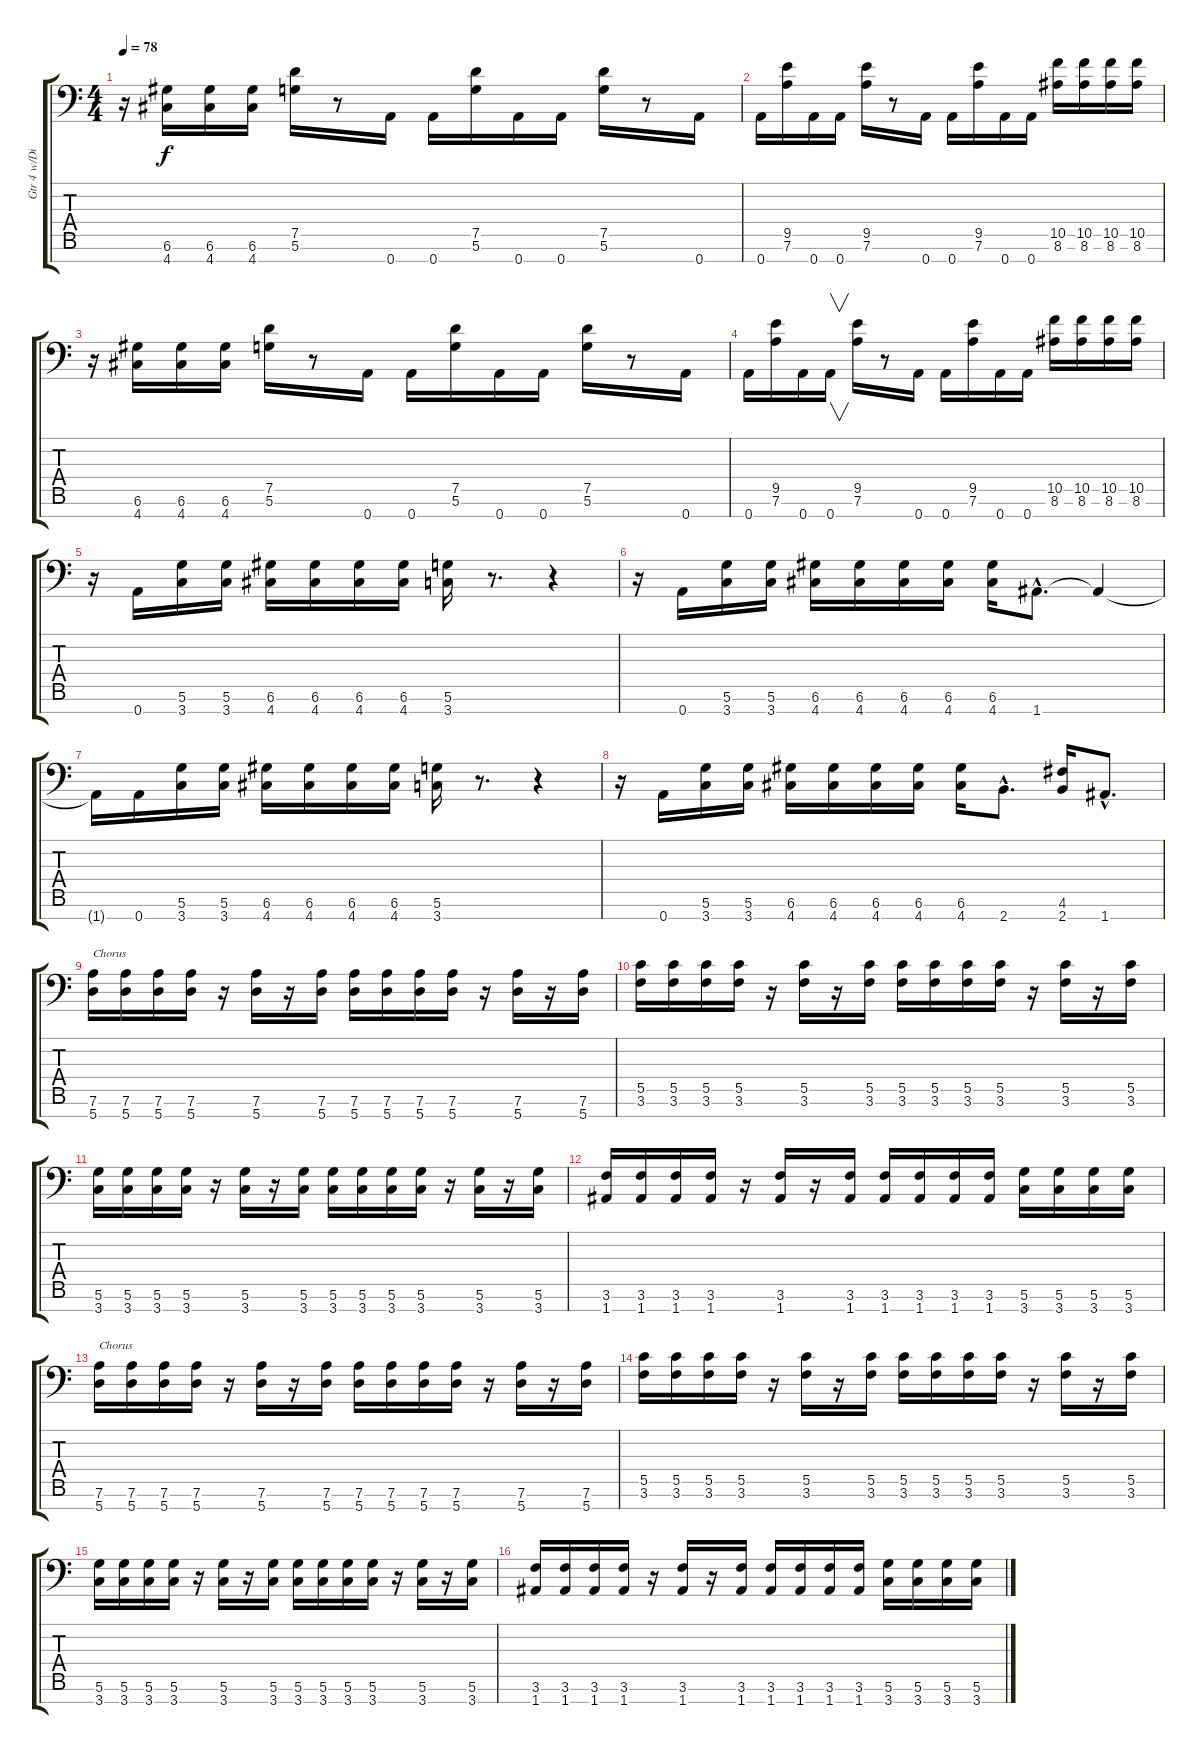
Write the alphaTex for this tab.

\track ("Gtr 4 w/Dist." "Gtr 4 w/Di") {instrument distortionguitar}
\staff {score tabs}
\tuning (D4 A3 F3 C3 G2 D2 A1) {hide}
\ts (4 4)
\tempo 78
\clef f4
\ks c
r.16{dy f} (6.6 4.7).16 (6.6 4.7).16 (6.6 4.7).16 (7.5 5.6).16 r.8 0.7.16 0.7.16 (7.5 5.6).16 0.7.16 0.7.16 (7.5 5.6).16 r.8 0.7.16 |
0.7.16 (9.5 7.6).16 0.7.16 0.7.16 (9.5 7.6).16 r.8 0.7.16 0.7.16 (9.5 7.6).16 0.7.16 0.7.16 (10.5 8.6).16 (10.5 8.6).16 (10.5 8.6).16 (10.5 8.6).16 |
r.16 (6.6 4.7).16 (6.6 4.7).16 (6.6 4.7).16 (7.5 5.6).16 r.8 0.7.16 0.7.16 (7.5 5.6).16 0.7.16 0.7.16 (7.5 5.6).16 r.8 0.7.16 |
0.7.16 (9.5 7.6).16 0.7.16 0.7.16{v} (9.5 7.6).16 r.8 0.7.16 0.7.16 (9.5 7.6).16 0.7.16 0.7.16 (10.5 8.6).16 (10.5 8.6).16 (10.5 8.6).16 (10.5 8.6).16 |
r.16 0.7.16 (5.6 3.7).16 (5.6 3.7).16 (6.6 4.7).16 (6.6 4.7).16 (6.6 4.7).16 (6.6 4.7).16 (5.6 3.7).16 r.8{d} r.4 |
r.16 0.7.16 (5.6 3.7).16 (5.6 3.7).16 (6.6 4.7).16 (6.6 4.7).16 (6.6 4.7).16 (6.6 4.7).16 (6.6 4.7).16 1.7{hac}.8{d} 1.7{t}.4 |
1.7{t}.16 0.7.16 (5.6 3.7).16 (5.6 3.7).16 (6.6 4.7).16 (6.6 4.7).16 (6.6 4.7).16 (6.6 4.7).16 (5.6 3.7).16 r.8{d} r.4 |
r.16 0.7.16 (5.6 3.7).16 (5.6 3.7).16 (6.6 4.7).16 (6.6 4.7).16 (6.6 4.7).16 (6.6 4.7).16 (6.6 4.7).16 2.7{hac}.8{d} (4.6 2.7).16 1.7{hac}.8{d} |
(7.6 5.7).16{txt "Chorus"} (7.6 5.7).16 (7.6 5.7).16 (7.6 5.7).16 r.16 (7.6 5.7).16 r.16 (7.6 5.7).16 (7.6 5.7).16 (7.6 5.7).16 (7.6 5.7).16 (7.6 5.7).16 r.16 (7.6 5.7).16 r.16 (7.6 5.7).16 |
(5.5 3.6).16 (5.5 3.6).16 (5.5 3.6).16 (5.5 3.6).16 r.16 (5.5 3.6).16 r.16 (5.5 3.6).16 (5.5 3.6).16 (5.5 3.6).16 (5.5 3.6).16 (5.5 3.6).16 r.16 (5.5 3.6).16 r.16 (5.5 3.6).16 |
(5.6 3.7).16 (5.6 3.7).16 (5.6 3.7).16 (5.6 3.7).16 r.16 (5.6 3.7).16 r.16 (5.6 3.7).16 (5.6 3.7).16 (5.6 3.7).16 (5.6 3.7).16 (5.6 3.7).16 r.16 (5.6 3.7).16 r.16 (5.6 3.7).16 |
(3.6 1.7).16 (3.6 1.7).16 (3.6 1.7).16 (3.6 1.7).16 r.16 (3.6 1.7).16 r.16 (3.6 1.7).16 (3.6 1.7).16 (3.6 1.7).16 (3.6 1.7).16 (3.6 1.7).16 (5.6 3.7).16 (5.6 3.7).16 (5.6 3.7).16 (5.6 3.7).16 |
(7.6 5.7).16{txt "Chorus"} (7.6 5.7).16 (7.6 5.7).16 (7.6 5.7).16 r.16 (7.6 5.7).16 r.16 (7.6 5.7).16 (7.6 5.7).16 (7.6 5.7).16 (7.6 5.7).16 (7.6 5.7).16 r.16 (7.6 5.7).16 r.16 (7.6 5.7).16 |
(5.5 3.6).16 (5.5 3.6).16 (5.5 3.6).16 (5.5 3.6).16 r.16 (5.5 3.6).16 r.16 (5.5 3.6).16 (5.5 3.6).16 (5.5 3.6).16 (5.5 3.6).16 (5.5 3.6).16 r.16 (5.5 3.6).16 r.16 (5.5 3.6).16 |
(5.6 3.7).16 (5.6 3.7).16 (5.6 3.7).16 (5.6 3.7).16 r.16 (5.6 3.7).16 r.16 (5.6 3.7).16 (5.6 3.7).16 (5.6 3.7).16 (5.6 3.7).16 (5.6 3.7).16 r.16 (5.6 3.7).16 r.16 (5.6 3.7).16 |
(3.6 1.7).16 (3.6 1.7).16 (3.6 1.7).16 (3.6 1.7).16 r.16 (3.6 1.7).16 r.16 (3.6 1.7).16 (3.6 1.7).16 (3.6 1.7).16 (3.6 1.7).16 (3.6 1.7).16 (5.6 3.7).16 (5.6 3.7).16 (5.6 3.7).16 (5.6 3.7).16
